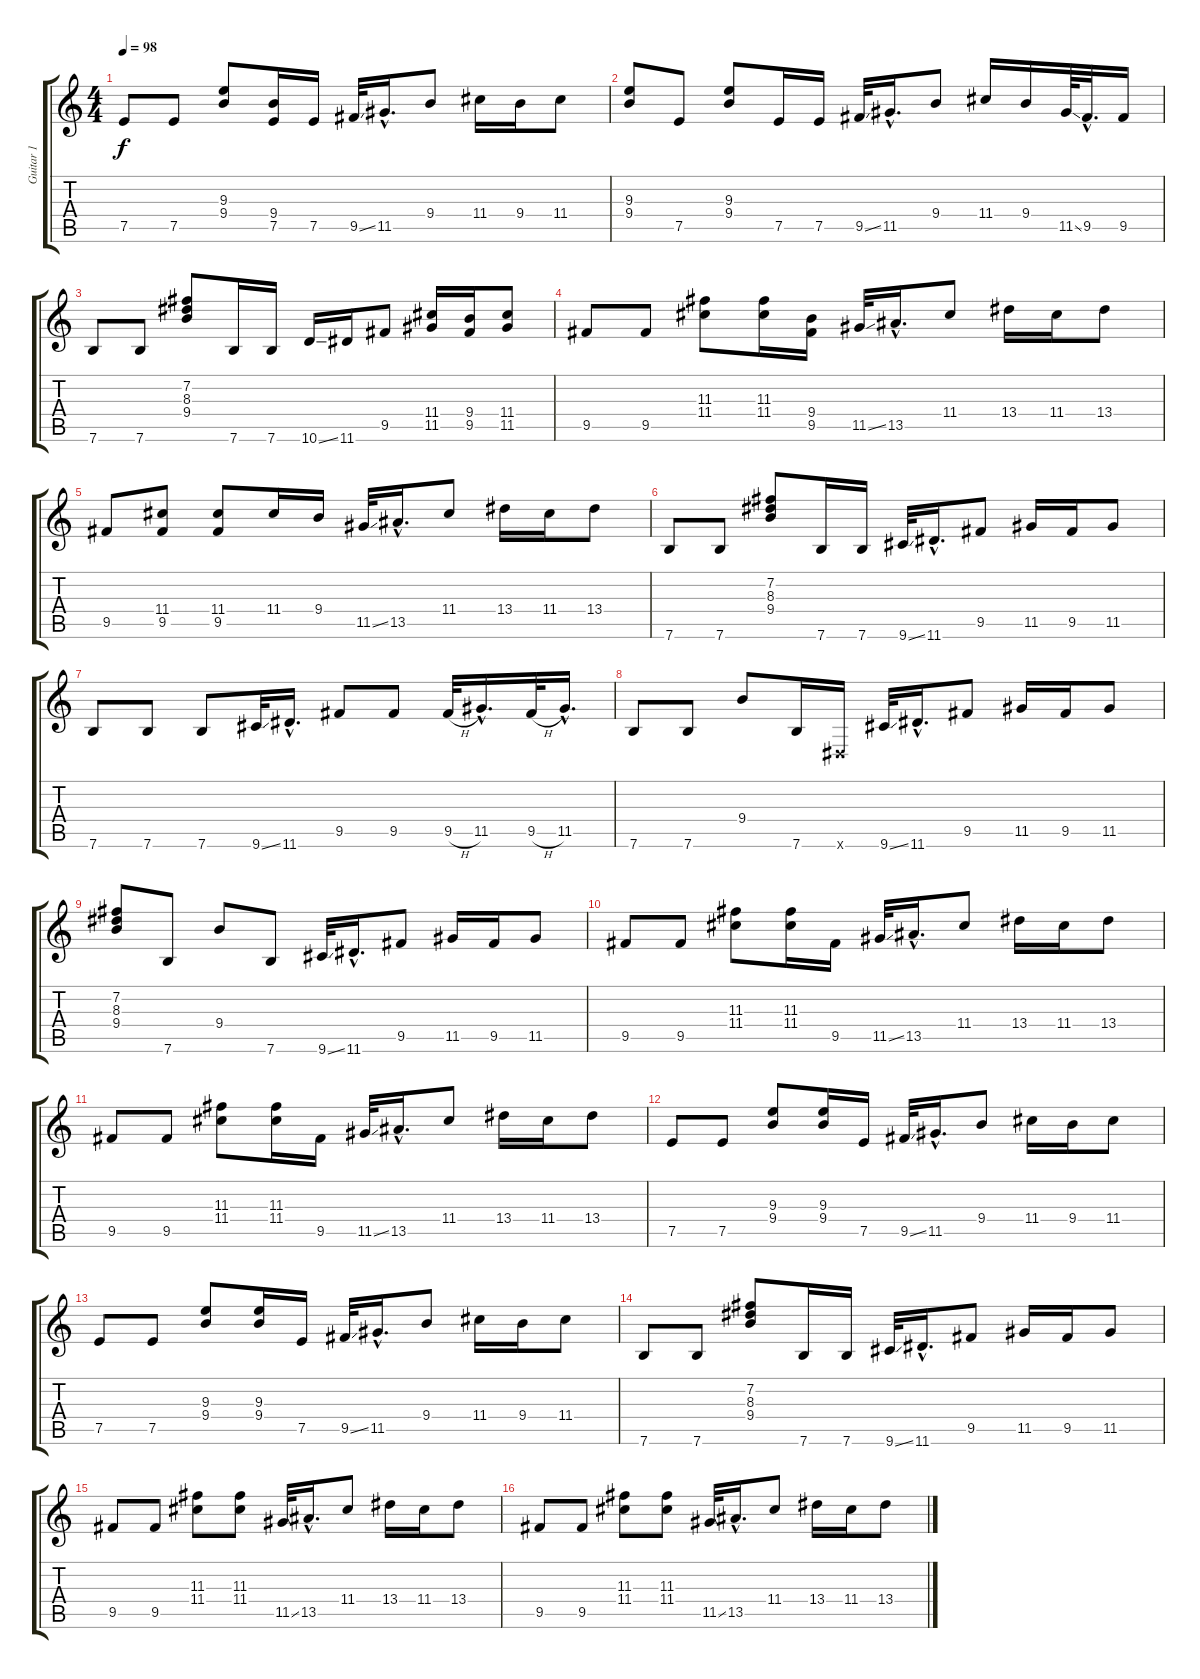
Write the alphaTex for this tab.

\track ("Guitar 1" "Guitar 1") {instrument electricguitarclean}
\staff {score tabs}
\tuning (E4 B3 G3 D3 A2 E2) {hide}
\ts (4 4)
\tempo 98
\clef g2
\ks c
7.5.8{dy f} 7.5.8 (9.3 9.4).8 (9.4 7.5).16 7.5.16 9.5{ss}.32 11.5{hac}.16{d} 9.4.8 11.4.16 9.4.16 11.4.8 |
(9.3 9.4).8 7.5.8 (9.3 9.4).8 7.5.16 7.5.16 9.5{ss}.32 11.5{hac}.16{d} 9.4.8 11.4.16 9.4.16 11.5{ss}.64 9.5{hac}.32{d} 9.5.16 |
7.6.8 7.6.8 (7.2 8.3 9.4).8 7.6.16 7.6.16 10.6{ss}.16 11.6.16 9.5.8 (11.4 11.5).16 (9.4 9.5).16 (11.4 11.5).8 |
9.5.8 9.5.8 (11.3 11.4).8 (11.3 11.4).16 (9.4 9.5).16 11.5{ss}.32 13.5{hac}.16{d} 11.4.8 13.4.16 11.4.16 13.4.8 |
9.5.8 (11.4 9.5).8 (11.4 9.5).8 11.4.16 9.4.16 11.5{ss}.32 13.5{hac}.16{d} 11.4.8 13.4.16 11.4.16 13.4.8 |
7.6.8 7.6.8 (7.2 8.3 9.4).8 7.6.16 7.6.16 9.6{ss}.32 11.6{hac}.16{d} 9.5.8 11.5.16 9.5.16 11.5.8 |
7.6.8 7.6.8 7.6.8 9.6{ss}.32 11.6{hac}.16{d} 9.5.8 9.5.8 9.5{h}.32 11.5{hac}.16{d} 9.5{h}.32 11.5{hac}.16{d} |
7.6.8 7.6.8 9.4.8 7.6.16 -1.6{x}.16 9.6{ss}.32 11.6{hac}.16{d} 9.5.8 11.5.16 9.5.16 11.5.8 |
(7.2 8.3 9.4).8 7.6.8 9.4.8 7.6.8 9.6{ss}.32 11.6{hac}.16{d} 9.5.8 11.5.16 9.5.16 11.5.8 |
9.5.8 9.5.8 (11.3 11.4).8 (11.3 11.4).16 9.5.16 11.5{ss}.32 13.5{hac}.16{d} 11.4.8 13.4.16 11.4.16 13.4.8 |
9.5.8 9.5.8 (11.3 11.4).8 (11.3 11.4).16 9.5.16 11.5{ss}.32 13.5{hac}.16{d} 11.4.8 13.4.16 11.4.16 13.4.8 |
7.5.8 7.5.8 (9.3 9.4).8 (9.3 9.4).16 7.5.16 9.5{ss}.32 11.5{hac}.16{d} 9.4.8 11.4.16 9.4.16 11.4.8 |
7.5.8 7.5.8 (9.3 9.4).8 (9.3 9.4).16 7.5.16 9.5{ss}.32 11.5{hac}.16{d} 9.4.8 11.4.16 9.4.16 11.4.8 |
7.6.8 7.6.8 (7.2 8.3 9.4).8 7.6.16 7.6.16 9.6{ss}.32 11.6{hac}.16{d} 9.5.8 11.5.16 9.5.16 11.5.8 |
9.5.8 9.5.8 (11.3 11.4).8 (11.3 11.4).8 11.5{ss}.32 13.5{hac}.16{d} 11.4.8 13.4.16 11.4.16 13.4.8 |
9.5.8 9.5.8 (11.3 11.4).8 (11.3 11.4).8 11.5{ss}.32 13.5{hac}.16{d} 11.4.8 13.4.16 11.4.16 13.4.8
